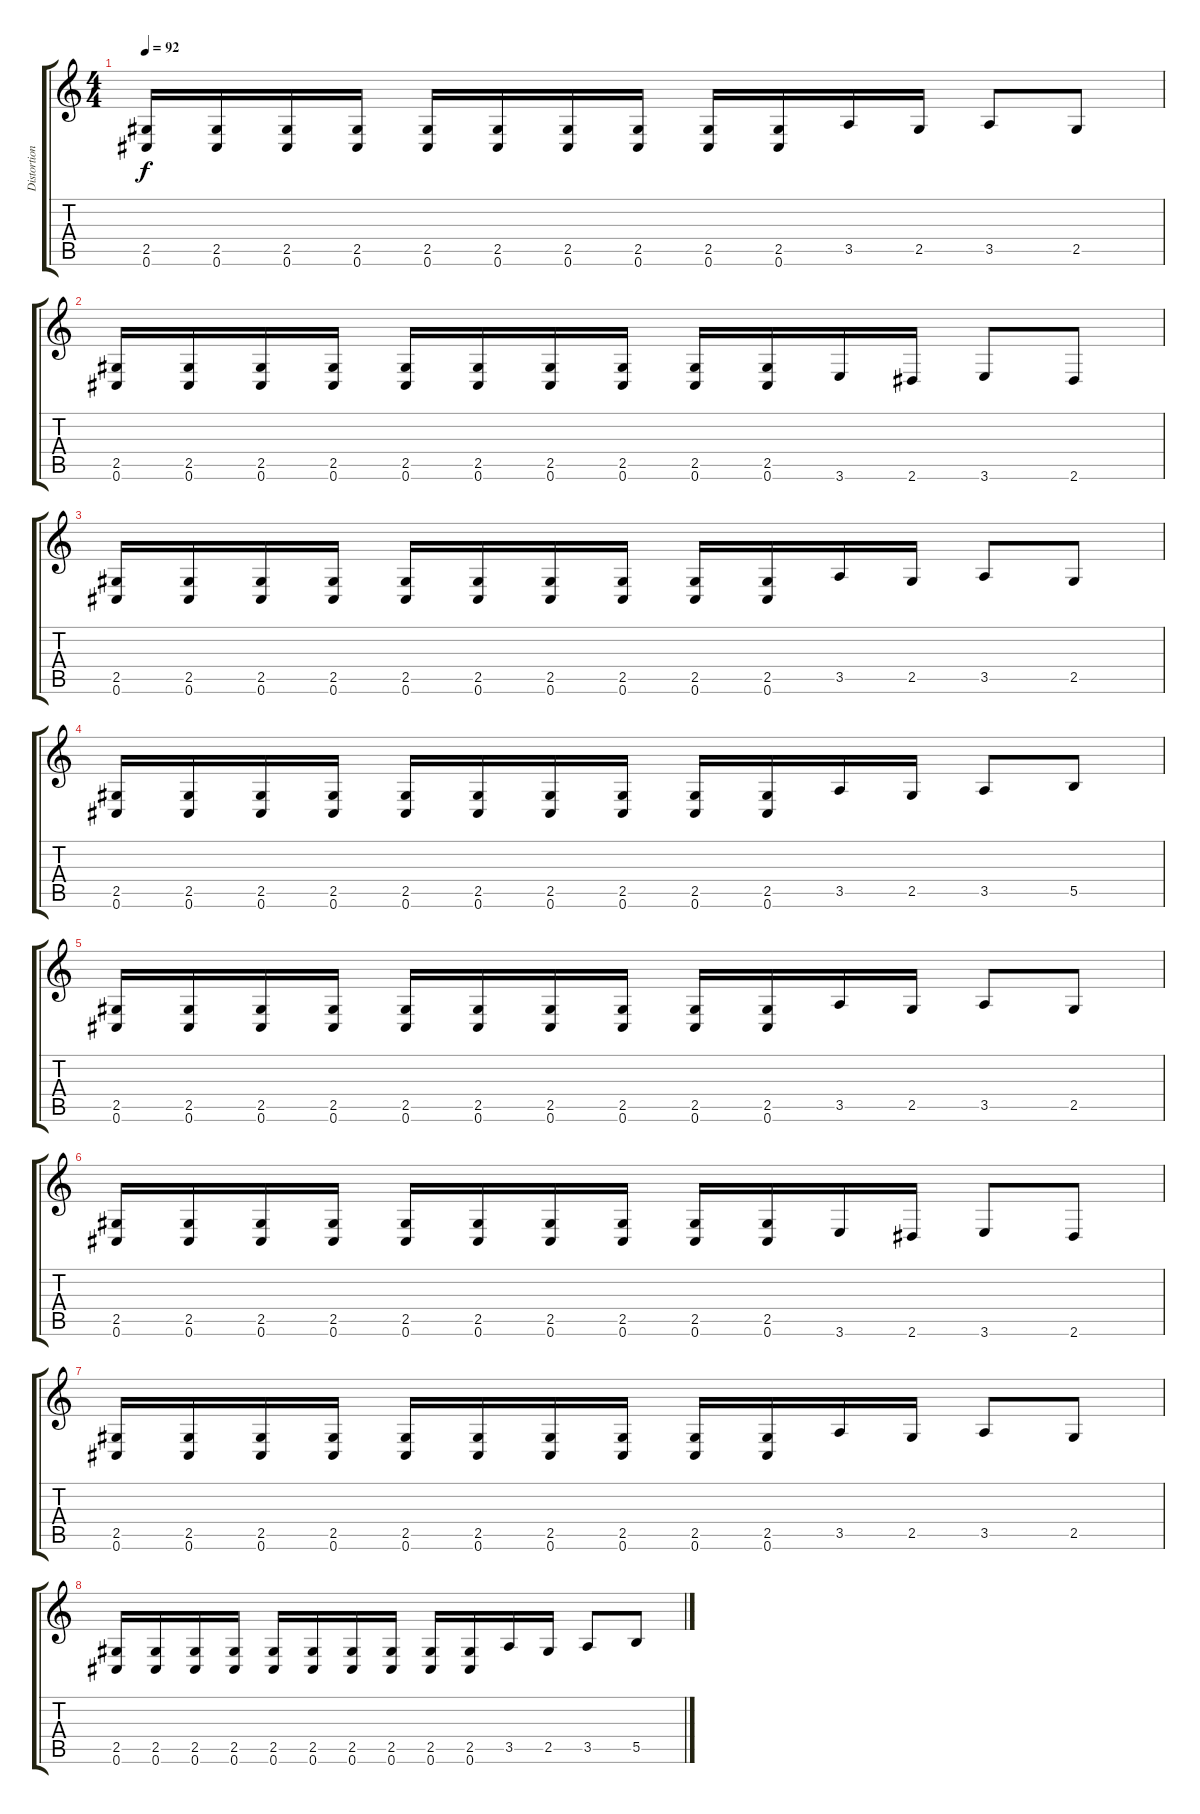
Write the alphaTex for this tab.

\track ("Distortion Guitar" "Distortion") {instrument distortionguitar}
\staff {score tabs}
\tuning (Db4 Ab3 E3 B2 Gb2 Db2) {hide}
\ts (4 4)
\tempo 92
\clef g2
\ks c
(2.5 0.6).16{dy f} (2.5 0.6).16 (2.5 0.6).16 (2.5 0.6).16 (2.5 0.6).16 (2.5 0.6).16 (2.5 0.6).16 (2.5 0.6).16 (2.5 0.6).16 (2.5 0.6).16 3.5.16 2.5.16 3.5.8 2.5.8 |
(2.5 0.6).16 (2.5 0.6).16 (2.5 0.6).16 (2.5 0.6).16 (2.5 0.6).16 (2.5 0.6).16 (2.5 0.6).16 (2.5 0.6).16 (2.5 0.6).16 (2.5 0.6).16 3.6.16 2.6.16 3.6.8 2.6.8 |
(2.5 0.6).16 (2.5 0.6).16 (2.5 0.6).16 (2.5 0.6).16 (2.5 0.6).16 (2.5 0.6).16 (2.5 0.6).16 (2.5 0.6).16 (2.5 0.6).16 (2.5 0.6).16 3.5.16 2.5.16 3.5.8 2.5.8 |
(2.5 0.6).16 (2.5 0.6).16 (2.5 0.6).16 (2.5 0.6).16 (2.5 0.6).16 (2.5 0.6).16 (2.5 0.6).16 (2.5 0.6).16 (2.5 0.6).16 (2.5 0.6).16 3.5.16 2.5.16 3.5.8 5.5.8 |
(2.5 0.6).16 (2.5 0.6).16 (2.5 0.6).16 (2.5 0.6).16 (2.5 0.6).16 (2.5 0.6).16 (2.5 0.6).16 (2.5 0.6).16 (2.5 0.6).16 (2.5 0.6).16 3.5.16 2.5.16 3.5.8 2.5.8 |
(2.5 0.6).16 (2.5 0.6).16 (2.5 0.6).16 (2.5 0.6).16 (2.5 0.6).16 (2.5 0.6).16 (2.5 0.6).16 (2.5 0.6).16 (2.5 0.6).16 (2.5 0.6).16 3.6.16 2.6.16 3.6.8 2.6.8 |
(2.5 0.6).16 (2.5 0.6).16 (2.5 0.6).16 (2.5 0.6).16 (2.5 0.6).16 (2.5 0.6).16 (2.5 0.6).16 (2.5 0.6).16 (2.5 0.6).16 (2.5 0.6).16 3.5.16 2.5.16 3.5.8 2.5.8 |
(2.5 0.6).16 (2.5 0.6).16 (2.5 0.6).16 (2.5 0.6).16 (2.5 0.6).16 (2.5 0.6).16 (2.5 0.6).16 (2.5 0.6).16 (2.5 0.6).16 (2.5 0.6).16 3.5.16 2.5.16 3.5.8 5.5.8
